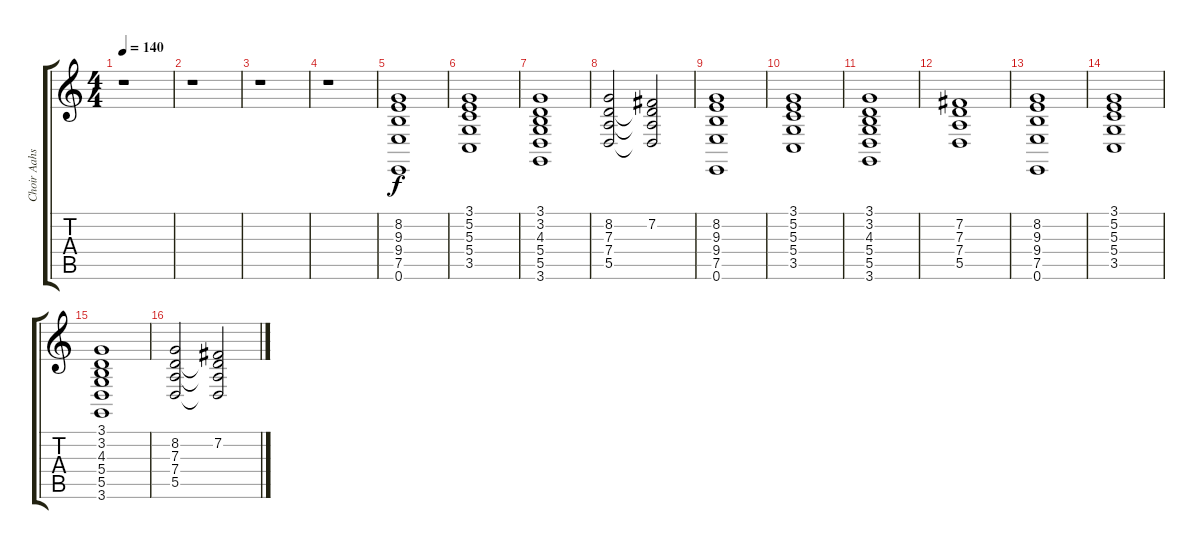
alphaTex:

\track ("Choir Aahs" "Choir Aahs") {instrument choiraahs}
\staff {score tabs}
\tuning (E4 B3 G3 D3 A2 E2) {hide}
\ts (4 4)
\tempo 140
\clef g2
\ks c
r.1{dy f} |
r.1 |
r.1 |
r.1 |
(8.2 9.3 9.4 7.5 0.6).1 |
(3.1 5.2 5.3 5.4 3.5).1 |
(3.1 3.2 4.3 5.4 5.5 3.6).1 |
(8.2 7.3 7.4 5.5).2 (7.2 7.3{t} 7.4{t} 5.5{t}).2 |
(8.2 9.3 9.4 7.5 0.6).1 |
(3.1 5.2 5.3 5.4 3.5).1 |
(3.1 3.2 4.3 5.4 5.5 3.6).1 |
(7.2 7.3 7.4 5.5).1 |
(8.2 9.3 9.4 7.5 0.6).1 |
(3.1 5.2 5.3 5.4 3.5).1 |
(3.1 3.2 4.3 5.4 5.5 3.6).1 |
(8.2 7.3 7.4 5.5).2 (7.2 7.3{t} 7.4{t} 5.5{t}).2
